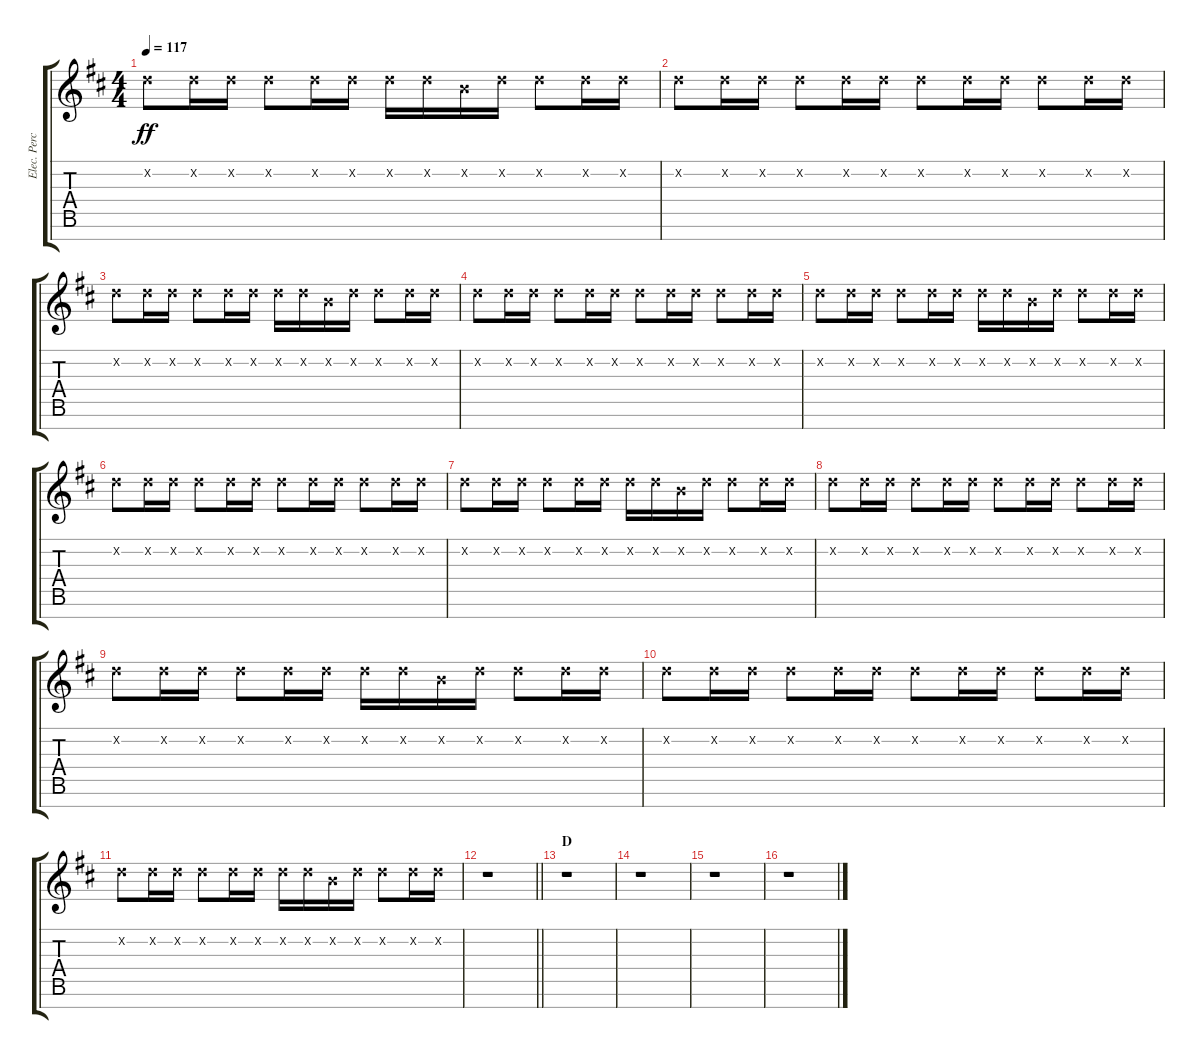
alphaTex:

\track ("Elec. Percussion" "Elec. Perc") {instrument lead1square}
\staff {score tabs}
\tuning (E5 B4 G4 D4 A3 E3 B2) {hide}
\ts (4 4)
\tempo 117
\clef g2
\ks d
3.2{x}.8{dy ff} 3.2{x}.16 3.2{x}.16 3.2{x}.8 3.2{x}.16 3.2{x}.16 3.2{x}.16 3.2{x}.16 0.2{x}.16 3.2{x}.16 3.2{x}.8 3.2{x}.16 3.2{x}.16 |
3.2{x}.8 3.2{x}.16 3.2{x}.16 3.2{x}.8 3.2{x}.16 3.2{x}.16 3.2{x}.8 3.2{x}.16 3.2{x}.16 3.2{x}.8 3.2{x}.16 3.2{x}.16 |
3.2{x}.8 3.2{x}.16 3.2{x}.16 3.2{x}.8 3.2{x}.16 3.2{x}.16 3.2{x}.16 3.2{x}.16 0.2{x}.16 3.2{x}.16 3.2{x}.8 3.2{x}.16 3.2{x}.16 |
3.2{x}.8 3.2{x}.16 3.2{x}.16 3.2{x}.8 3.2{x}.16 3.2{x}.16 3.2{x}.8 3.2{x}.16 3.2{x}.16 3.2{x}.8 3.2{x}.16 3.2{x}.16 |
3.2{x}.8 3.2{x}.16 3.2{x}.16 3.2{x}.8 3.2{x}.16 3.2{x}.16 3.2{x}.16 3.2{x}.16 0.2{x}.16 3.2{x}.16 3.2{x}.8 3.2{x}.16 3.2{x}.16 |
3.2{x}.8 3.2{x}.16 3.2{x}.16 3.2{x}.8 3.2{x}.16 3.2{x}.16 3.2{x}.8 3.2{x}.16 3.2{x}.16 3.2{x}.8 3.2{x}.16 3.2{x}.16 |
3.2{x}.8 3.2{x}.16 3.2{x}.16 3.2{x}.8 3.2{x}.16 3.2{x}.16 3.2{x}.16 3.2{x}.16 0.2{x}.16 3.2{x}.16 3.2{x}.8 3.2{x}.16 3.2{x}.16 |
3.2{x}.8 3.2{x}.16 3.2{x}.16 3.2{x}.8 3.2{x}.16 3.2{x}.16 3.2{x}.8 3.2{x}.16 3.2{x}.16 3.2{x}.8 3.2{x}.16 3.2{x}.16 |
3.2{x}.8 3.2{x}.16 3.2{x}.16 3.2{x}.8 3.2{x}.16 3.2{x}.16 3.2{x}.16 3.2{x}.16 0.2{x}.16 3.2{x}.16 3.2{x}.8 3.2{x}.16 3.2{x}.16 |
3.2{x}.8 3.2{x}.16 3.2{x}.16 3.2{x}.8 3.2{x}.16 3.2{x}.16 3.2{x}.8 3.2{x}.16 3.2{x}.16 3.2{x}.8 3.2{x}.16 3.2{x}.16 |
3.2{x}.8 3.2{x}.16 3.2{x}.16 3.2{x}.8 3.2{x}.16 3.2{x}.16 3.2{x}.16 3.2{x}.16 0.2{x}.16 3.2{x}.16 3.2{x}.8 3.2{x}.16 3.2{x}.16 |
\barLineRight lightlight
r.1 |
\section ("" "D")
r.1 |
r.1 |
r.1 |
r.1
